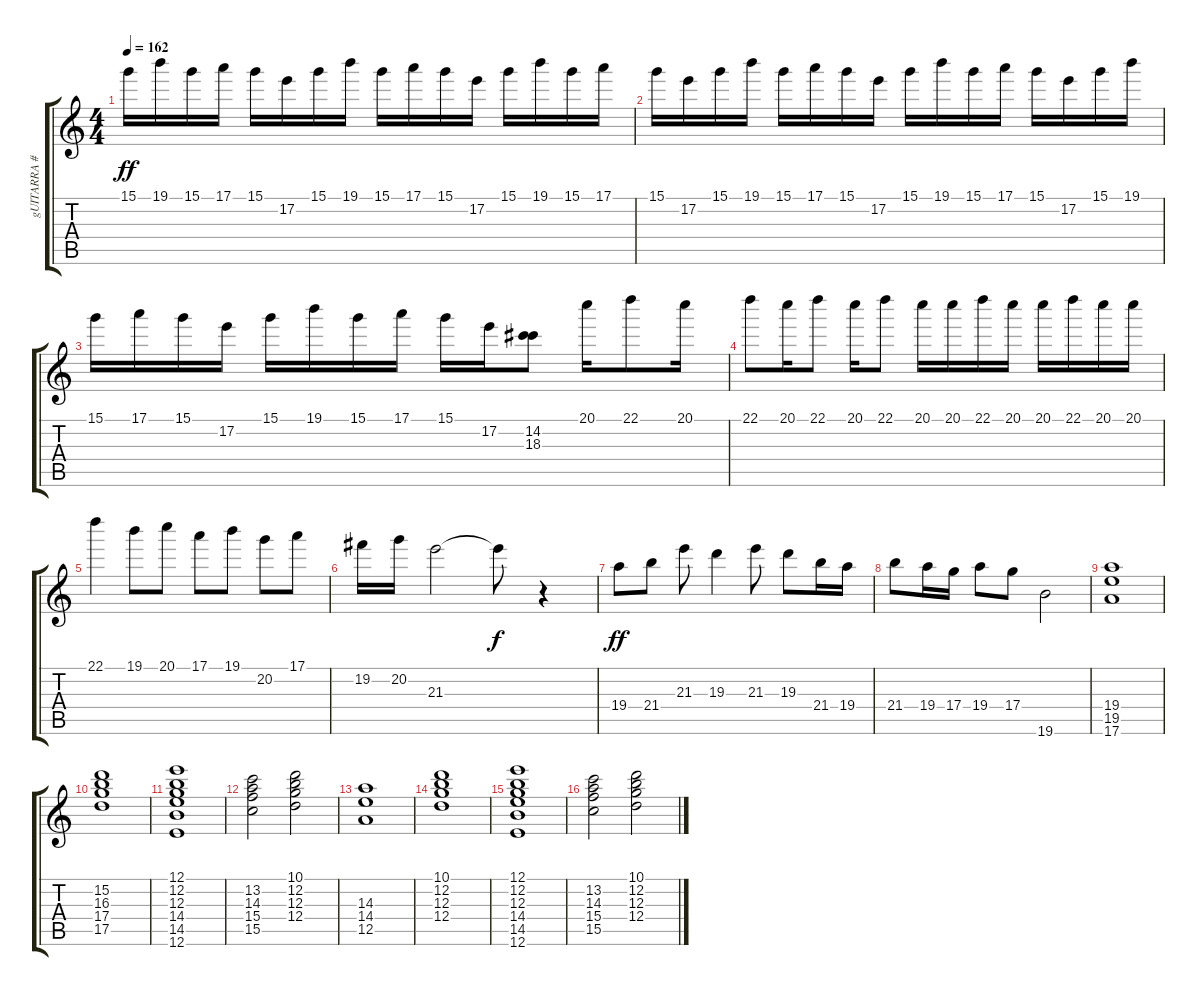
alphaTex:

\track ("gUITARRA #2" "gUITARRA #") {instrument overdrivenguitar}
\staff {score tabs}
\tuning (E4 B3 G3 D3 A2 E2) {hide}
\ts (4 4)
\tempo 162
\clef g2
\ks c
15.1.16{dy ff} 19.1.16 15.1.16 17.1.16 15.1.16 17.2.16 15.1.16 19.1.16 15.1.16 17.1.16 15.1.16 17.2.16 15.1.16 19.1.16 15.1.16 17.1.16 |
15.1.16 17.2.16 15.1.16 19.1.16 15.1.16 17.1.16 15.1.16 17.2.16 15.1.16 19.1.16 15.1.16 17.1.16 15.1.16 17.2.16 15.1.16 19.1.16 |
15.1.16 17.1.16 15.1.16 17.2.16 15.1.16 19.1.16 15.1.16 17.1.16 15.1.16 17.2.16 (14.2 18.3).8 20.1.16 22.1.8 20.1.16 |
22.1.8 20.1.16 22.1.8 20.1.16 22.1.8 20.1.16 20.1.16 22.1.16 20.1.16 20.1.16 22.1.16 20.1.16 20.1.16 |
22.1.4 19.1.8 20.1.8 17.1.8 19.1.8 20.2.8 17.1.8 |
19.2.16 20.2.16 21.3.2 21.3{t}.8{dy f} r.4 |
19.4.8{dy ff} 21.4.8 21.3.8 19.3.4 21.3.8 19.3.8 21.4.16 19.4.16 |
21.4.8 19.4.16 17.4.16 19.4.8 17.4.8 19.6.2 |
(19.4 19.5 17.6).1 |
(15.2 16.3 17.4 17.5).1 |
(12.1 12.2 12.3 14.4 14.5 12.6).1 |
(13.2 14.3 15.4 15.5).2 (10.1 12.2 12.3 12.4).2 |
(14.3 14.4 12.5).1 |
(10.1 12.2 12.3 12.4).1 |
(12.1 12.2 12.3 14.4 14.5 12.6).1 |
(13.2 14.3 15.4 15.5).2 (10.1 12.2 12.3 12.4).2
